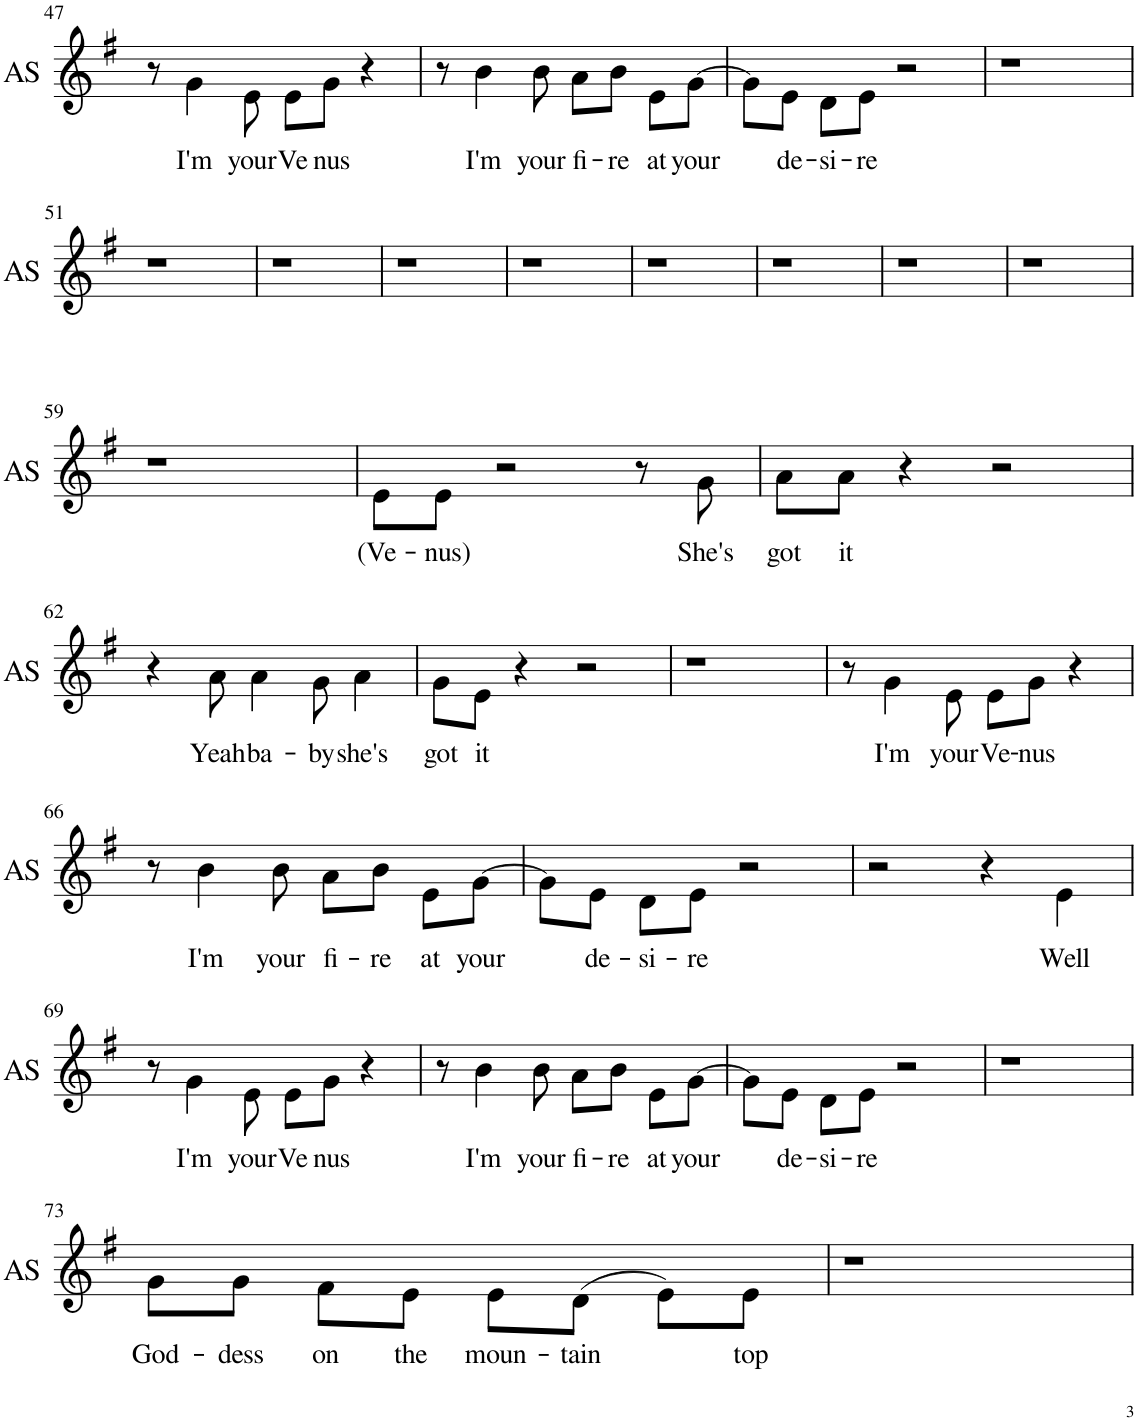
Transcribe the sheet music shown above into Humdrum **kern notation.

**kern	**text
*part1	*part1
*staff1	*staff1
*I"Vocals	*
!!LO:PB:g=z
*clefG2	*
*ITrd5c9	*
*k[f#]	*
*M4/4	*
=47	=47
8r	.
!	!LO:LY:b
4g\	I'm
!	!LO:LY:b
8e\	your
!	!LO:LY:b
8e\L	Ve-
!	!LO:LY:b
8g\J	-nus
4r	.
=48	=48
8r	.
!	!LO:LY:b
4b\	I'm
!	!LO:LY:b
8b\	your
!	!LO:LY:b
8a\L	fi-
!	!LO:LY:b
8b\J	-re
!	!LO:LY:b
8e\L	at
!	!LO:LY:b
[8g\J	your
=49	=49
8g\L]	.
!	!LO:LY:b
8e\J	de-
!	!LO:LY:b
8d\L	-si-
!	!LO:LY:b
8e\J	-re
2r	.
=50	=50
1r	.
!!LO:LB:g=z
=51	=51
1r	.
=52	=52
1r	.
=53	=53
1r	.
=54	=54
1r	.
=55	=55
1r	.
=56	=56
1r	.
=57	=57
1r	.
=58	=58
1r	.
!!LO:LB:g=z
=59	=59
1r	.
=60	=60
!	!LO:LY:b
8e\L	(Ve-
!	!LO:LY:b
8e\J	-nus)
2r	.
8r	.
!	!LO:LY:b
8g\	She's
=61	=61
!	!LO:LY:b
8a\L	got
!	!LO:LY:b
8a\J	it
4r	.
2r	.
!!LO:LB:g=z
=62	=62
4r	.
!	!LO:LY:b
8a\	Yeah
!	!LO:LY:b
4a\	ba-
!	!LO:LY:b
8g\	-by
!	!LO:LY:b
4a\	she's
=63	=63
!	!LO:LY:b
8g\L	got
!	!LO:LY:b
8e\J	it
4r	.
2r	.
=64	=64
1r	.
=65	=65
8r	.
!	!LO:LY:b
4g\	I'm
!	!LO:LY:b
8e\	your
!	!LO:LY:b
8e\L	Ve-
!	!LO:LY:b
8g\J	-nus
4r	.
!!LO:LB:g=z
=66	=66
8r	.
!	!LO:LY:b
4b\	I'm
!	!LO:LY:b
8b\	your
!	!LO:LY:b
8a\L	fi-
!	!LO:LY:b
8b\J	-re
!	!LO:LY:b
8e\L	at
!	!LO:LY:b
[8g\J	your
=67	=67
8g\L]	.
!	!LO:LY:b
8e\J	de-
!	!LO:LY:b
8d\L	-si-
!	!LO:LY:b
8e\J	-re
2r	.
=68	=68
2r	.
4r	.
!	!LO:LY:b
4e\	Well
!!LO:LB:g=z
=69	=69
8r	.
!	!LO:LY:b
4g\	I'm
!	!LO:LY:b
8e\	your
!	!LO:LY:b
8e\L	Ve-
!	!LO:LY:b
8g\J	-nus
4r	.
=70	=70
8r	.
!	!LO:LY:b
4b\	I'm
!	!LO:LY:b
8b\	your
!	!LO:LY:b
8a\L	fi-
!	!LO:LY:b
8b\J	-re
!	!LO:LY:b
8e\L	at
!	!LO:LY:b
[8g\J	your
=71	=71
8g\L]	.
!	!LO:LY:b
8e\J	de-
!	!LO:LY:b
8d\L	-si-
!	!LO:LY:b
8e\J	-re
2r	.
=72	=72
1r	.
!!LO:LB:g=z
=73	=73
!	!LO:LY:b
8g\L	God-
!	!LO:LY:b
8g\J	-dess
!	!LO:LY:b
8f#\L	on
!	!LO:LY:b
8e\J	the
!	!LO:LY:b
8e\L	moun-
!	!LO:LY:b
(8d\J	-tain
8e\L)	.
!	!LO:LY:b
8e\J	top
=74	=74
1r	.
=	=
*-	*-
